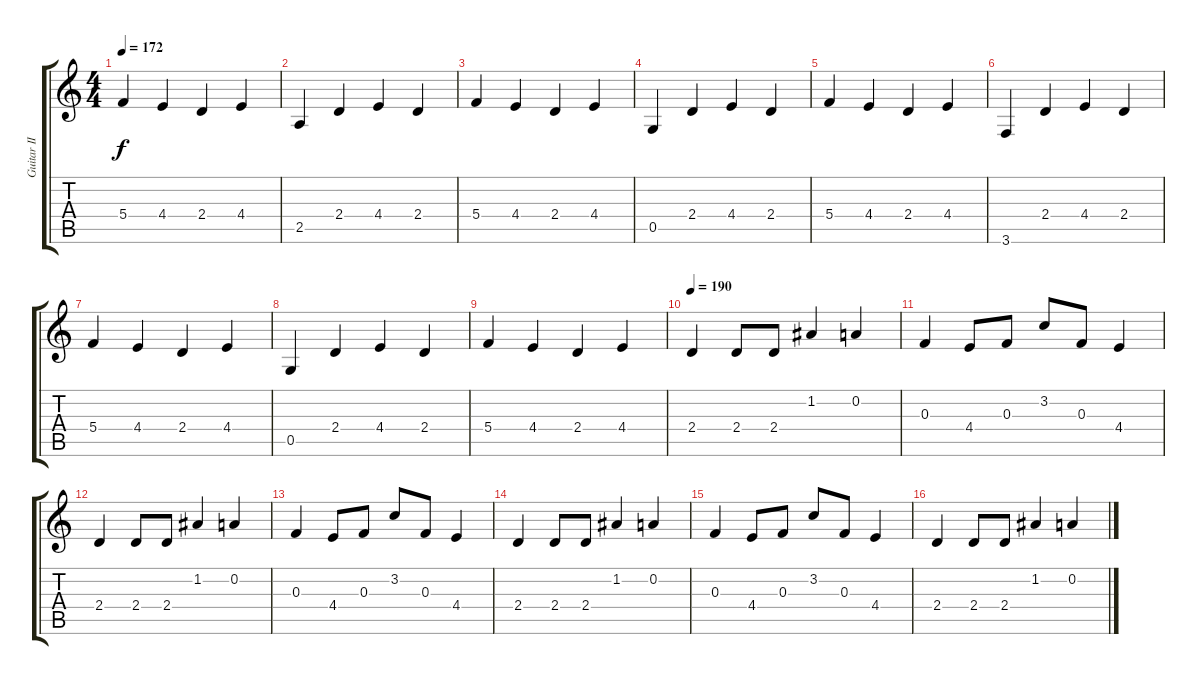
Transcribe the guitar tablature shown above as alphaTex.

\track ("Guitar II" "Guitar II") {instrument distortionguitar}
\staff {score tabs}
\tuning (D4 A3 F3 C3 G2 D2) {hide}
\ts (4 4)
\tempo 172
\clef g2
\ks c
5.4.4{dy f} 4.4.4 2.4.4 4.4.4 |
2.5.4 2.4.4 4.4.4 2.4.4 |
5.4.4 4.4.4 2.4.4 4.4.4 |
0.5.4 2.4.4 4.4.4 2.4.4 |
5.4.4 4.4.4 2.4.4 4.4.4 |
3.6.4 2.4.4 4.4.4 2.4.4 |
5.4.4 4.4.4 2.4.4 4.4.4 |
0.5.4 2.4.4 4.4.4 2.4.4 |
5.4.4 4.4.4 2.4.4 4.4.4 |
\tempo 190
2.4.4 2.4.8 2.4.8 1.2.4 0.2.4 |
0.3.4 4.4.8 0.3.8 3.2.8 0.3.8 4.4.4 |
2.4.4 2.4.8 2.4.8 1.2.4 0.2.4 |
0.3.4 4.4.8 0.3.8 3.2.8 0.3.8 4.4.4 |
2.4.4 2.4.8 2.4.8 1.2.4 0.2.4 |
0.3.4 4.4.8 0.3.8 3.2.8 0.3.8 4.4.4 |
2.4.4 2.4.8 2.4.8 1.2.4 0.2.4
